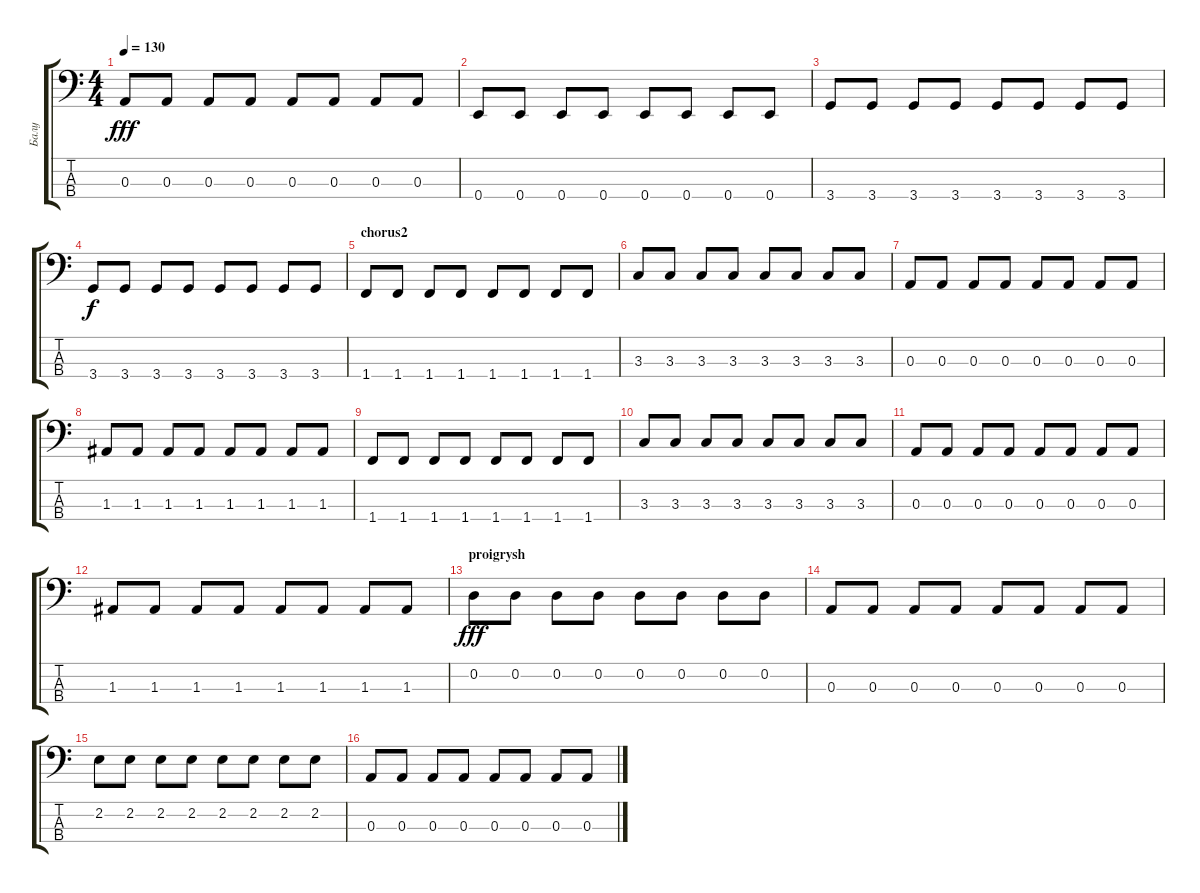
\track ("Балу" "Балу") {instrument electricbassfinger}
\staff {score tabs}
\tuning (G2 D2 A1 E1) {hide}
\ts (4 4)
\tempo 130
\clef f4
\ks c
0.3.8{dy fff} 0.3.8 0.3.8 0.3.8 0.3.8 0.3.8 0.3.8 0.3.8 |
0.4.8 0.4.8 0.4.8 0.4.8 0.4.8 0.4.8 0.4.8 0.4.8 |
3.4.8 3.4.8 3.4.8 3.4.8 3.4.8 3.4.8 3.4.8 3.4.8 |
3.4.8{dy f} 3.4.8 3.4.8 3.4.8 3.4.8 3.4.8 3.4.8 3.4.8 |
\section ("" "chorus2")
1.4.8 1.4.8 1.4.8 1.4.8 1.4.8 1.4.8 1.4.8 1.4.8 |
3.3.8 3.3.8 3.3.8 3.3.8 3.3.8 3.3.8 3.3.8 3.3.8 |
0.3.8 0.3.8 0.3.8 0.3.8 0.3.8 0.3.8 0.3.8 0.3.8 |
1.3.8 1.3.8 1.3.8 1.3.8 1.3.8 1.3.8 1.3.8 1.3.8 |
1.4.8 1.4.8 1.4.8 1.4.8 1.4.8 1.4.8 1.4.8 1.4.8 |
3.3.8 3.3.8 3.3.8 3.3.8 3.3.8 3.3.8 3.3.8 3.3.8 |
0.3.8 0.3.8 0.3.8 0.3.8 0.3.8 0.3.8 0.3.8 0.3.8 |
1.3.8 1.3.8 1.3.8 1.3.8 1.3.8 1.3.8 1.3.8 1.3.8 |
\section ("" "proigrysh")
0.2.8{dy fff} 0.2.8 0.2.8 0.2.8 0.2.8 0.2.8 0.2.8 0.2.8 |
0.3.8 0.3.8 0.3.8 0.3.8 0.3.8 0.3.8 0.3.8 0.3.8 |
2.2.8 2.2.8 2.2.8 2.2.8 2.2.8 2.2.8 2.2.8 2.2.8 |
0.3.8 0.3.8 0.3.8 0.3.8 0.3.8 0.3.8 0.3.8 0.3.8
